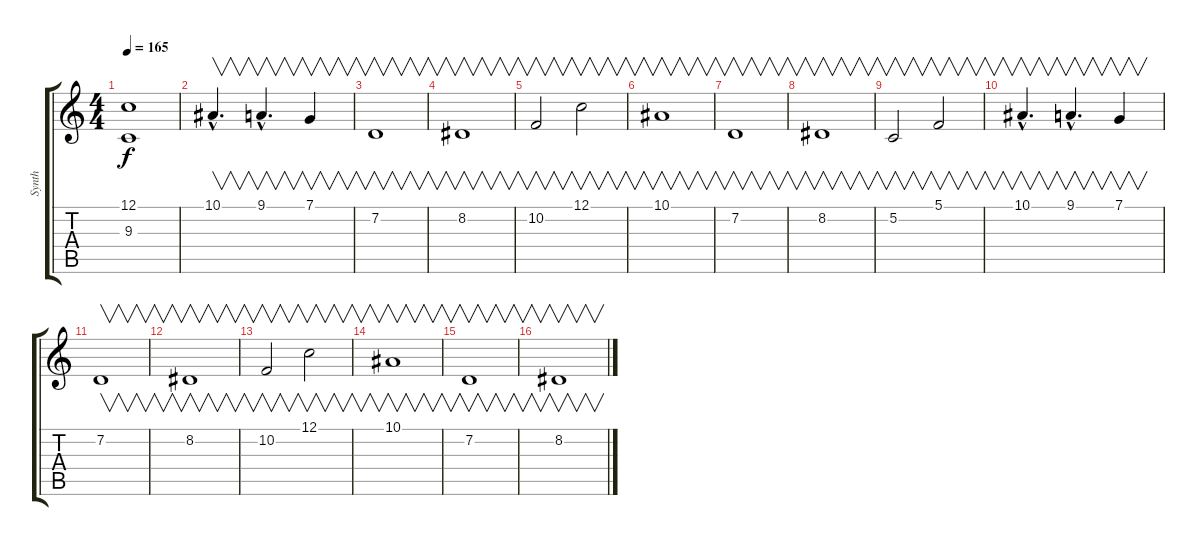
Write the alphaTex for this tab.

\track ("Synth" "Synth") {instrument stringensemble1}
\staff {score tabs}
\tuning (C4 G3 Eb3 Bb2 F2 C2) {hide}
\ts (4 4)
\tempo 165
\clef g2
\ks c
(12.1 9.3).1{dy f} |
10.1{hac}.4{v d volume 12 balance 5 instrument violin} 9.1{hac}.4{v d} 7.1.4{v} |
7.2.1{v} |
8.2.1{v} |
10.2.2{v} 12.1.2{v} |
10.1.1{v} |
7.2.1{v} |
8.2.1{v} |
5.2.2{v} 5.1.2{v} |
10.1{hac}.4{v d} 9.1{hac}.4{v d} 7.1.4{v} |
7.2.1{v} |
8.2.1{v} |
10.2.2{v} 12.1.2{v} |
10.1.1{v} |
7.2.1{v} |
8.2.1{v}
